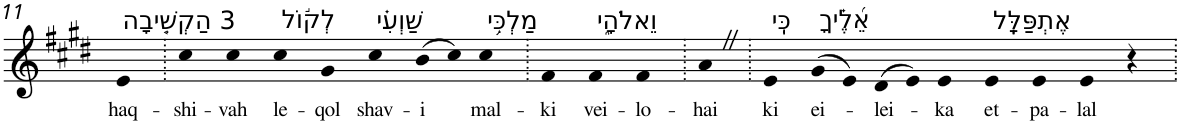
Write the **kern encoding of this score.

**kern	**text
*part1	*part1
*staff1	*staff1
*I"Piano	*
*I'Pno	*
!!LO:PB:g=z
*clefG2	*
*k[f#c#g#d#]	*
*E:	*
=11	=11
!LO:TX:a:t=3 הַקְשִׁ֤יבָה	!
!	!LO:LY:b
4e	haq-
=12.	=12.
!	!LO:LY:b
4cc#	-shi-
!	!LO:LY:b
4cc#	-vah
!LO:TX:a:t=לְק֬וֹל	!
!	!LO:LY:b
4cc#	le-
!	!LO:LY:b
4g#	-qol
!LO:TX:a:t=שַׁוְעִ֗י	!
!	!LO:LY:b
4cc#	shav-
!	!LO:LY:b
(>8b	-i
8cc#)	.
!LO:TX:a:t=מַלְכִּ֥י	!
!	!LO:LY:b
4cc#	mal-
=13.	=13.
!	!LO:LY:b
4f#	-ki
!LO:TX:a:t=וֵאלֹהָ֑י	!
!	!LO:LY:b
4f#	vei-
!	!LO:LY:b
4f#	-lo-
=14.	=14.
!	!LO:LY:b
4aZ	-hai
=15.	=15.
!LO:TX:a:t=כִּֽי	!
!	!LO:LY:b
4e	ki
!LO:TX:a:t=אֵ֝לֶ֗יךָ	!
!	!LO:LY:b
(>8g#	ei-
8e)	.
!	!LO:LY:b
(>8d#	-lei-
8e)	.
!	!LO:LY:b
4e	-ka
!LO:TX:a:t=אֶתְפַּלָּֽל	!
!	!LO:LY:b
4e	et-
!	!LO:LY:b
4e	-pa-
!	!LO:LY:b
4e	-lal
4r	.
=.	=.
*-	*-
